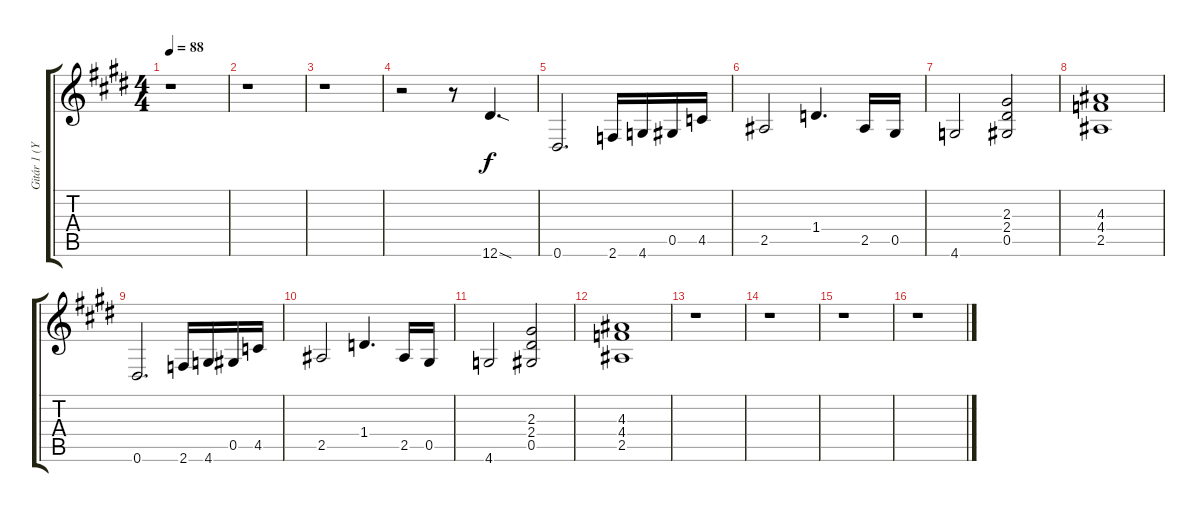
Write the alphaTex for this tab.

\track ("Gitár 1 (Yngwie Malmsteen)" "Gitár 1 (Y") {instrument distortionguitar}
\staff {score tabs}
\tuning (Eb4 Bb3 Gb3 Db3 Ab2 Eb2) {hide}
\ts (4 4)
\tempo 88
\clef g2
\ks e
r.1{dy f instrument distortionguitar} |
r.1 |
r.1 |
r.2 r.8 12.6{sod}.4{d} |
0.6.2{d} 2.6.16 4.6.16 0.5.16 4.5.16 |
2.5.2 1.4.4{d} 2.5.16 0.5.16 |
4.6.2 (2.3 2.4 0.5).2 |
(4.3 4.4 2.5).1 |
0.6.2{d} 2.6.16 4.6.16 0.5.16 4.5.16 |
2.5.2 1.4.4{d} 2.5.16 0.5.16 |
4.6.2 (2.3 2.4 0.5).2 |
(4.3 4.4 2.5).1 |
r.1 |
r.1 |
r.1 |
r.1
